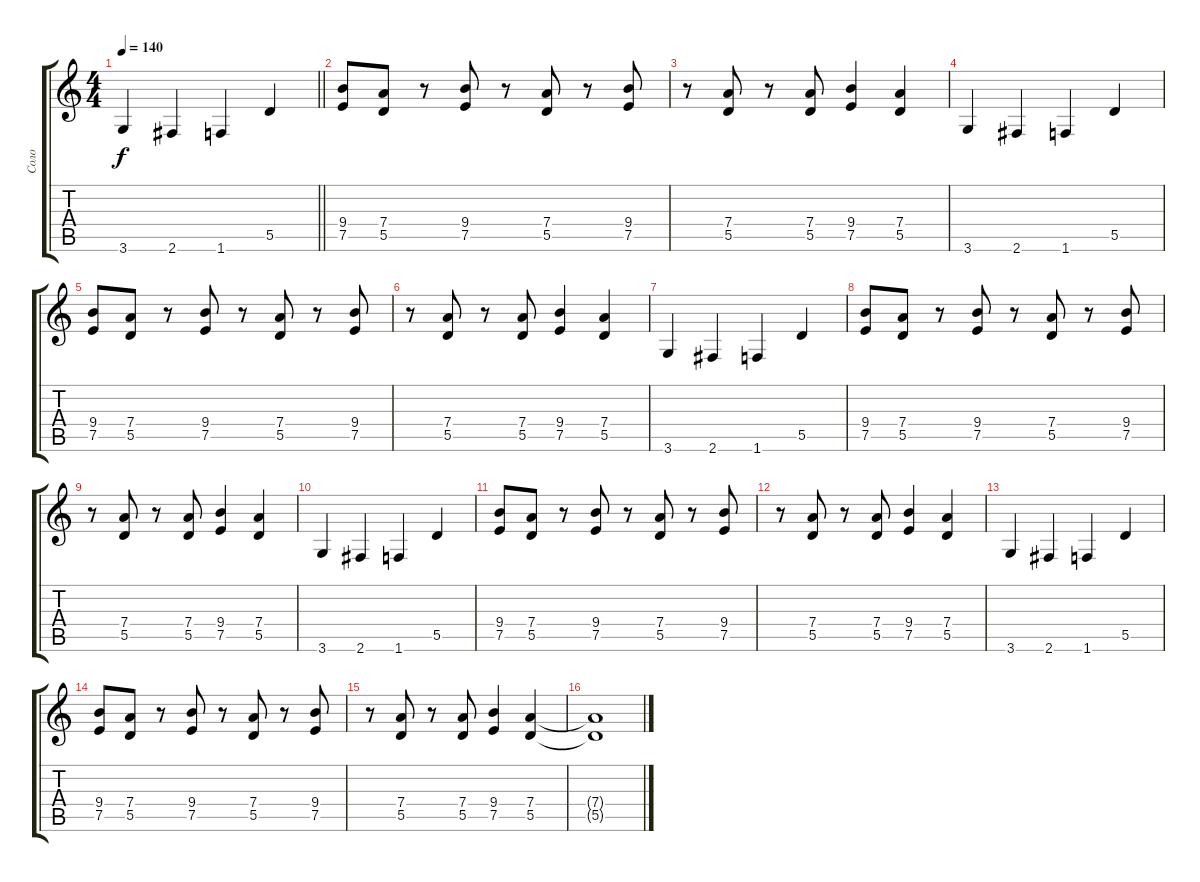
\track ("Соло" "Соло") {instrument distortionguitar}
\staff {score tabs}
\tuning (E4 B3 G3 D3 A2 E2) {hide}
\ts (4 4)
\tempo 140
\clef g2
\barLineRight lightlight
\ks c
3.6.4{dy f} 2.6.4 1.6.4 5.5.4 |
(9.4 7.5).8 (7.4 5.5).8 r.8 (9.4 7.5).8 r.8 (7.4 5.5).8 r.8 (9.4 7.5).8 |
r.8 (7.4 5.5).8 r.8 (7.4 5.5).8 (9.4 7.5).4 (7.4 5.5).4 |
3.6.4 2.6.4 1.6.4 5.5.4 |
(9.4 7.5).8 (7.4 5.5).8 r.8 (9.4 7.5).8 r.8 (7.4 5.5).8 r.8 (9.4 7.5).8 |
r.8 (7.4 5.5).8 r.8 (7.4 5.5).8 (9.4 7.5).4 (7.4 5.5).4 |
3.6.4 2.6.4 1.6.4 5.5.4 |
(9.4 7.5).8 (7.4 5.5).8 r.8 (9.4 7.5).8 r.8 (7.4 5.5).8 r.8 (9.4 7.5).8 |
r.8 (7.4 5.5).8 r.8 (7.4 5.5).8 (9.4 7.5).4 (7.4 5.5).4 |
3.6.4 2.6.4 1.6.4 5.5.4 |
(9.4 7.5).8 (7.4 5.5).8 r.8 (9.4 7.5).8 r.8 (7.4 5.5).8 r.8 (9.4 7.5).8 |
r.8 (7.4 5.5).8 r.8 (7.4 5.5).8 (9.4 7.5).4 (7.4 5.5).4 |
3.6.4 2.6.4 1.6.4 5.5.4 |
(9.4 7.5).8 (7.4 5.5).8 r.8 (9.4 7.5).8 r.8 (7.4 5.5).8 r.8 (9.4 7.5).8 |
r.8 (7.4 5.5).8 r.8 (7.4 5.5).8 (9.4 7.5).4 (7.4 5.5).4 |
(7.4{t} 5.5{t}).1
